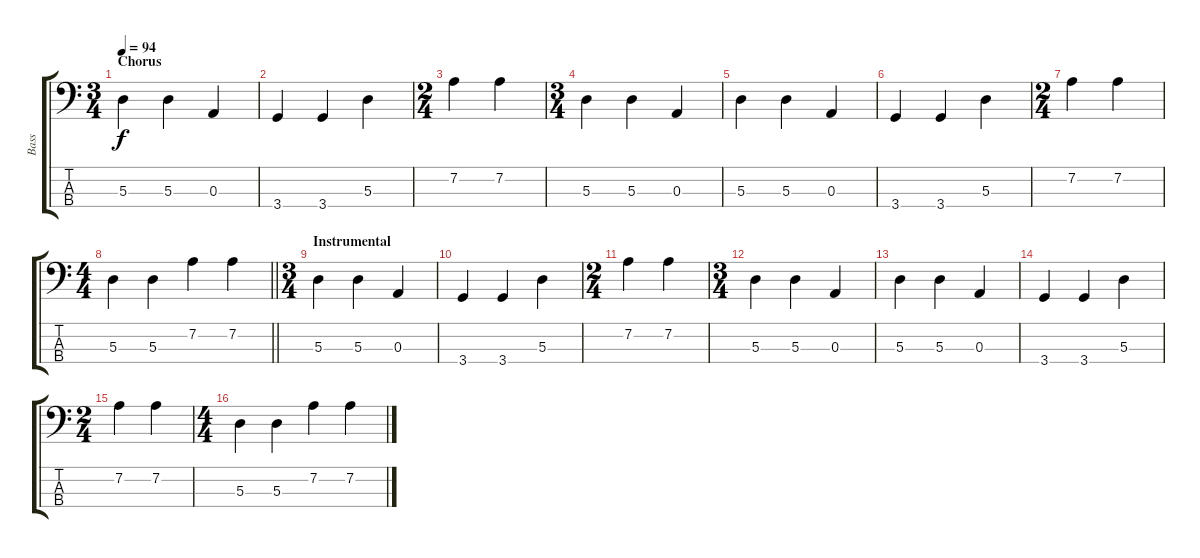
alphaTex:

\track ("Bass" "Bass") {instrument electricbassfinger}
\staff {score tabs}
\tuning (G2 D2 A1 E1) {hide}
\ts (3 4)
\section ("" "Chorus")
\tempo 94
\clef f4
\ks c
5.3.4{dy f} 5.3.4 0.3.4 |
3.4.4 3.4.4 5.3.4 |
\ts (2 4)
7.2.4 7.2.4 |
\ts (3 4)
5.3.4 5.3.4 0.3.4 |
5.3.4 5.3.4 0.3.4 |
3.4.4 3.4.4 5.3.4 |
\ts (2 4)
7.2.4 7.2.4 |
\ts (4 4)
\barLineRight lightlight
5.3.4 5.3.4 7.2.4 7.2.4 |
\ts (3 4)
\section ("" "Instrumental")
5.3.4 5.3.4 0.3.4 |
3.4.4 3.4.4 5.3.4 |
\ts (2 4)
7.2.4 7.2.4 |
\ts (3 4)
5.3.4 5.3.4 0.3.4 |
5.3.4 5.3.4 0.3.4 |
3.4.4 3.4.4 5.3.4 |
\ts (2 4)
7.2.4 7.2.4 |
\ts (4 4)
5.3.4 5.3.4 7.2.4 7.2.4
